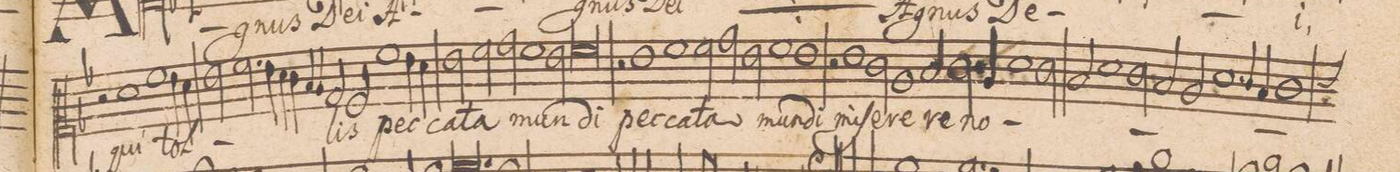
**kern	**text
*I"ALTVS. [1]	*
*clefC2	*
*k[b-]	*
*met(C|)	*
*M2/1	*
2r	.
1f\	qui
=16-	=16-
1a	tol-
4g\	.
4f\	.
=17-	=17-
2g\	.
2.a\	.
4g\	.
4f\	.
4e\	.
=18-	=18-
4d/	.
4c/	.
2B-/	.
2A/	-lis
1a\	pec-
=19-	=19-
4g\	.
4f\	.
2g\	-ca-
2a\	-ta
=20-	=20-
2b-\	mun-
1a	.
2g\	.
=21-	=21-
0a	-di
=22-	=22-
2r	.
1g	pec-
1a\	-ca-
=23-	=23-
2a\	-ta
2b-\	.
2g\	.
=24-	=24-
1a	mun-
1g	-di
=25-	=25-
2r	.
1g	mi-
2e\	-ſe-
=26-	=26-
1c	-re-
2d/	-re
2.e\	no-
=27-	=27-
4c/	.
1f	.
2e\	.
=28-	=28-
2d/	.
1f	.
2e\	.
=29-	=29-
2d/	.
2c/	.
1.f	.
=30-	=30-
4e/	.
4d/	.
*custos:f	*
1e	.
=31-	=31-
*-	*-
